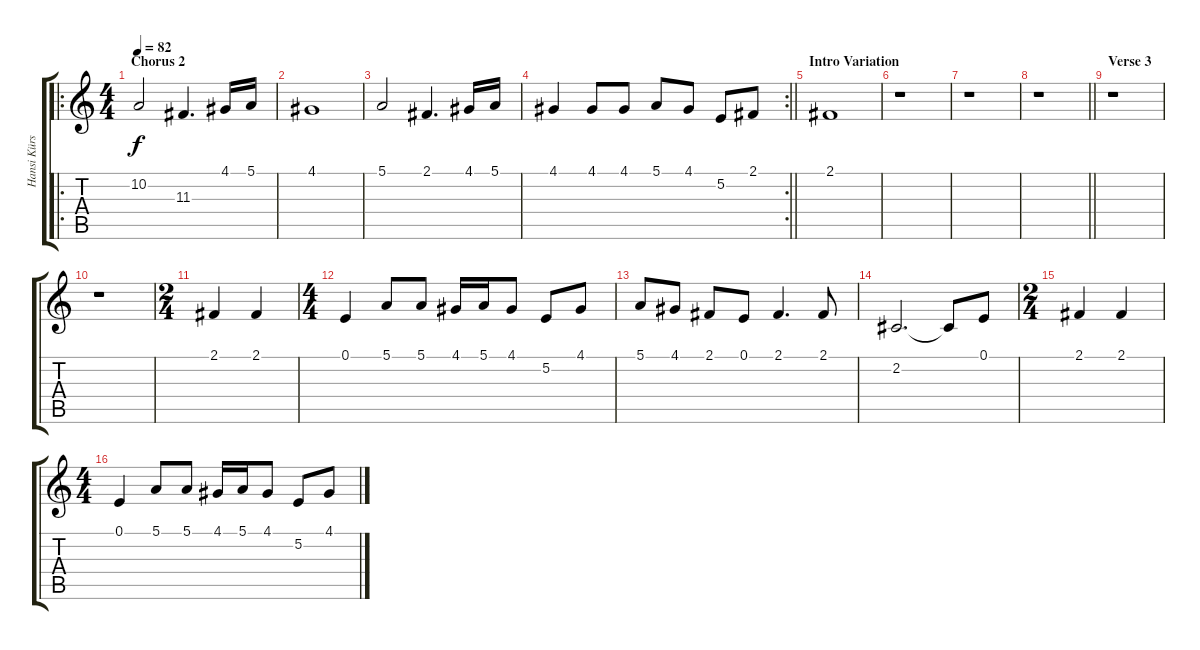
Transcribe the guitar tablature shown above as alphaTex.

\track ("Hansi Kürsch" "Hansi Kürs") {instrument voiceoohs}
\staff {score tabs}
\tuning (E4 B3 G3 D3 A2 E2) {hide}
\ro
\ts (4 4)
\section ("" "Chorus 2")
\tempo 82
\clef g2
\ks c
10.2.2{dy f} 11.3.4{d} 4.1.16 5.1.16 |
4.1.1 |
5.1.2 2.1.4{d} 4.1.16 5.1.16 |
\rc 2
\barLineRight lightlight
4.1.4 4.1.8 4.1.8 5.1.8 4.1.8 5.2.8 2.1.8 |
\section ("" "Intro Variation")
2.1.1 |
r.1 |
r.1 |
\barLineRight lightlight
r.1 |
\section ("" "Verse 3")
r.1 |
r.1 |
\ts (2 4)
2.1.4 2.1.4 |
\ts (4 4)
0.1.4 5.1.8 5.1.8 4.1.16 5.1.16 4.1.8 5.2.8 4.1.8 |
5.1.8 4.1.8 2.1.8 0.1.8 2.1.4{d} 2.1.8 |
2.2.2{d} 2.2{t}.8 0.1.8 |
\ts (2 4)
2.1.4 2.1.4 |
\ts (4 4)
0.1.4 5.1.8 5.1.8 4.1.16 5.1.16 4.1.8 5.2.8 4.1.8
